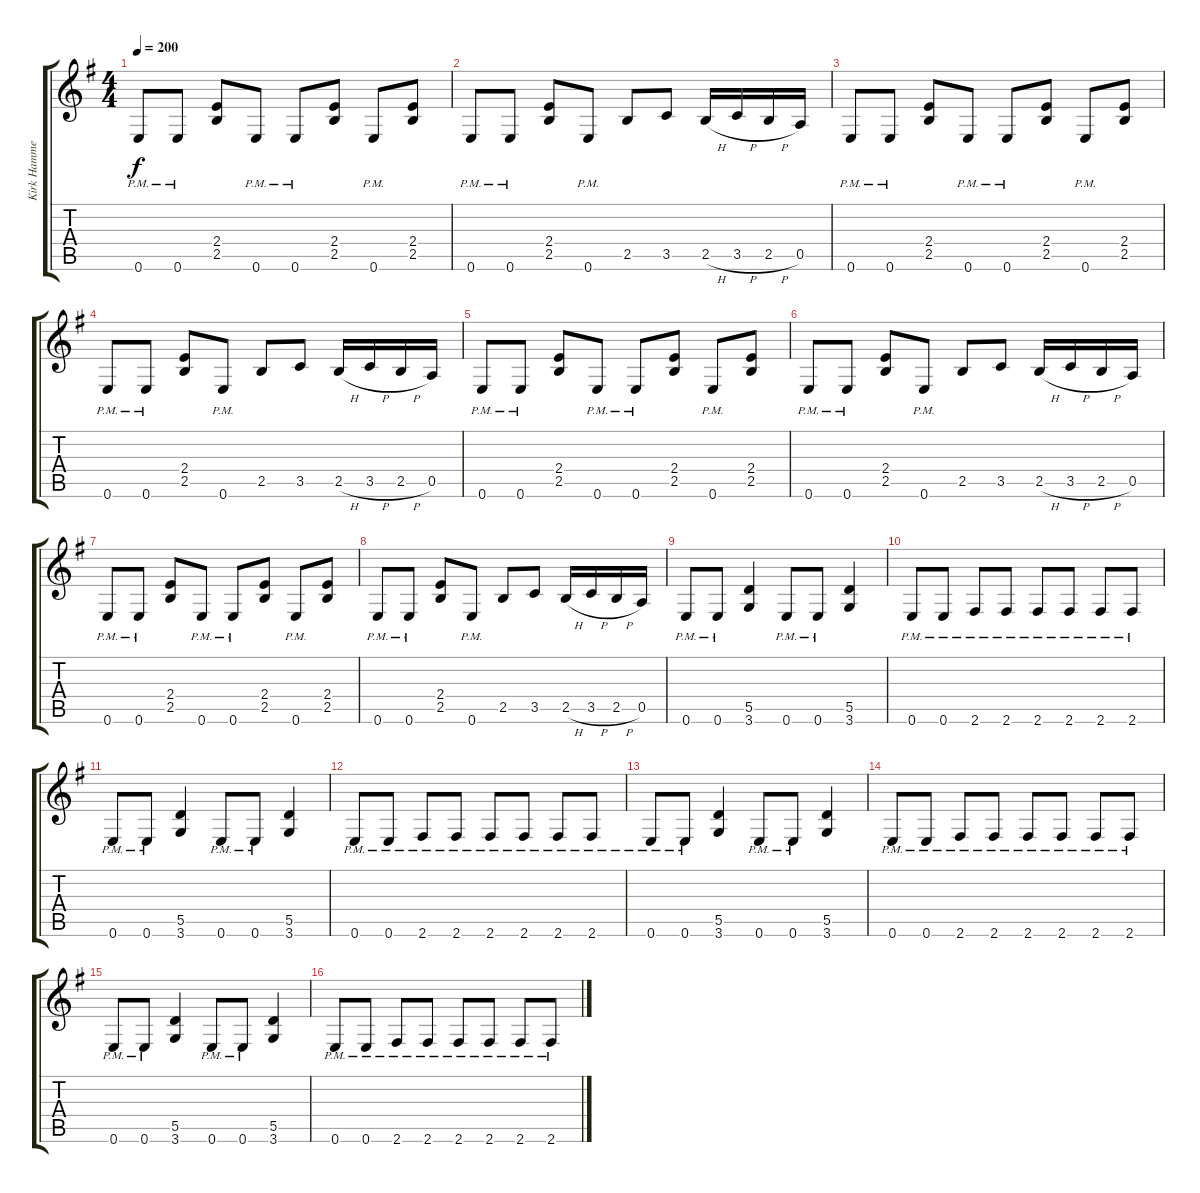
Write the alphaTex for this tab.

\track ("Kirk Hammett" "Kirk Hamme") {instrument overdrivenguitar}
\staff {score tabs}
\tuning (E4 B3 G3 D3 A2 E2) {hide}
\ts (4 4)
\tempo 200
\clef g2
\ks g
0.6{pm}.8{dy f} 0.6{pm}.8 (2.4 2.5).8 0.6{pm}.8 0.6{pm}.8 (2.4 2.5).8 0.6{pm}.8 (2.4 2.5).8 |
0.6{pm}.8 0.6{pm}.8 (2.4 2.5).8 0.6{pm}.8 2.5.8 3.5.8 2.5{h}.16 3.5{h}.16 2.5{h}.16 0.5.16 |
0.6{pm}.8 0.6{pm}.8 (2.4 2.5).8 0.6{pm}.8 0.6{pm}.8 (2.4 2.5).8 0.6{pm}.8 (2.4 2.5).8 |
0.6{pm}.8 0.6{pm}.8 (2.4 2.5).8 0.6{pm}.8 2.5.8 3.5.8 2.5{h}.16 3.5{h}.16 2.5{h}.16 0.5.16 |
0.6{pm}.8 0.6{pm}.8 (2.4 2.5).8 0.6{pm}.8 0.6{pm}.8 (2.4 2.5).8 0.6{pm}.8 (2.4 2.5).8 |
0.6{pm}.8 0.6{pm}.8 (2.4 2.5).8 0.6{pm}.8 2.5.8 3.5.8 2.5{h}.16 3.5{h}.16 2.5{h}.16 0.5.16 |
0.6{pm}.8 0.6{pm}.8 (2.4 2.5).8 0.6{pm}.8 0.6{pm}.8 (2.4 2.5).8 0.6{pm}.8 (2.4 2.5).8 |
0.6{pm}.8 0.6{pm}.8 (2.4 2.5).8 0.6{pm}.8 2.5.8 3.5.8 2.5{h}.16 3.5{h}.16 2.5{h}.16 0.5.16 |
0.6{pm}.8 0.6{pm}.8 (5.5 3.6).4 0.6{pm}.8 0.6{pm}.8 (5.5 3.6).4 |
0.6{pm}.8 0.6{pm}.8 2.6{pm}.8 2.6{pm}.8 2.6{pm}.8 2.6{pm}.8 2.6{pm}.8 2.6{pm}.8 |
0.6{pm}.8 0.6{pm}.8 (5.5 3.6).4 0.6{pm}.8 0.6{pm}.8 (5.5 3.6).4 |
0.6{pm}.8 0.6{pm}.8 2.6{pm}.8 2.6{pm}.8 2.6{pm}.8 2.6{pm}.8 2.6{pm}.8 2.6{pm}.8 |
0.6{pm}.8 0.6{pm}.8 (5.5 3.6).4 0.6{pm}.8 0.6{pm}.8 (5.5 3.6).4 |
0.6{pm}.8 0.6{pm}.8 2.6{pm}.8 2.6{pm}.8 2.6{pm}.8 2.6{pm}.8 2.6{pm}.8 2.6{pm}.8 |
0.6{pm}.8 0.6{pm}.8 (5.5 3.6).4 0.6{pm}.8 0.6{pm}.8 (5.5 3.6).4 |
0.6{pm}.8 0.6{pm}.8 2.6{pm}.8 2.6{pm}.8 2.6{pm}.8 2.6{pm}.8 2.6{pm}.8 2.6{pm}.8
